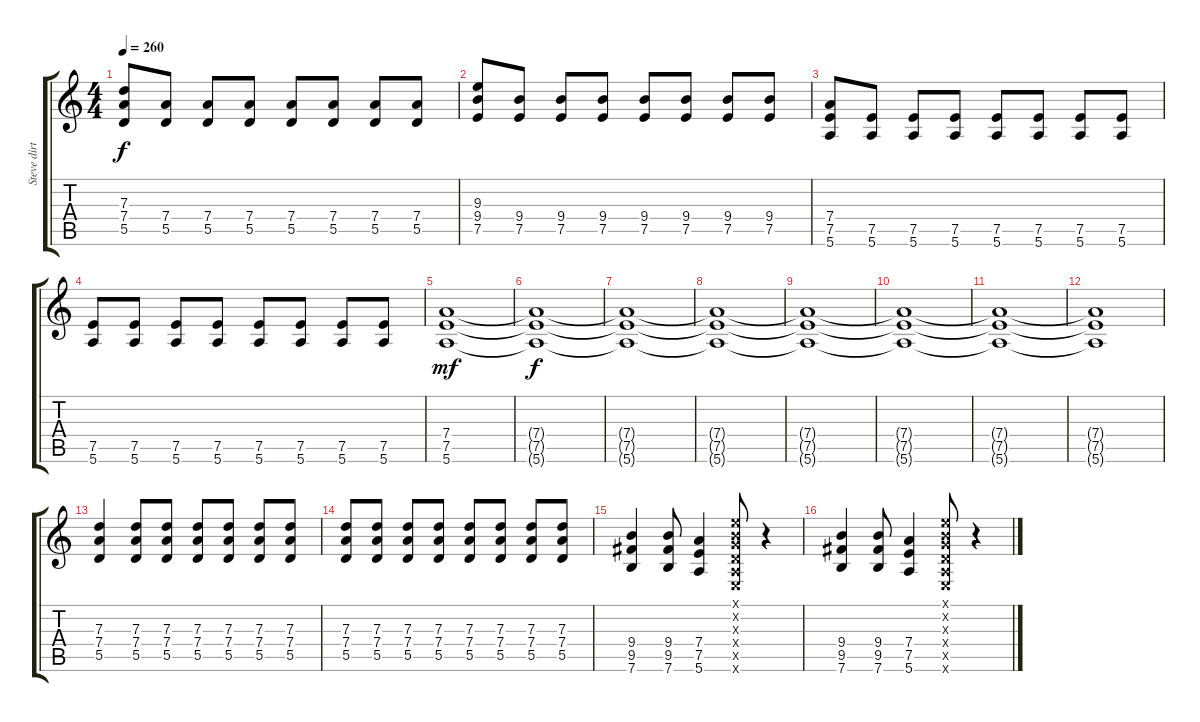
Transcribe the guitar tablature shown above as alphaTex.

\track ("Steve dirty" "Steve dirt") {instrument overdrivenguitar}
\staff {score tabs}
\tuning (E4 B3 G3 D3 A2 E2) {hide}
\ts (4 4)
\tempo 260
\clef g2
\ks c
(7.3 7.4 5.5).8{dy f} (7.4 5.5).8 (7.4 5.5).8 (7.4 5.5).8 (7.4 5.5).8 (7.4 5.5).8 (7.4 5.5).8 (7.4 5.5).8 |
(9.3 9.4 7.5).8 (9.4 7.5).8 (9.4 7.5).8 (9.4 7.5).8 (9.4 7.5).8 (9.4 7.5).8 (9.4 7.5).8 (9.4 7.5).8 |
(7.4 7.5 5.6).8 (7.5 5.6).8 (7.5 5.6).8 (7.5 5.6).8 (7.5 5.6).8 (7.5 5.6).8 (7.5 5.6).8 (7.5 5.6).8 |
(7.5 5.6).8 (7.5 5.6).8 (7.5 5.6).8 (7.5 5.6).8 (7.5 5.6).8 (7.5 5.6).8 (7.5 5.6).8 (7.5 5.6).8 |
(7.4 7.5 5.6).1{dy mf} |
(7.4{t} 7.5{t} 5.6{t}).1{dy f} |
(7.4{t} 7.5{t} 5.6{t}).1 |
(7.4{t} 7.5{t} 5.6{t}).1 |
(7.4{t} 7.5{t} 5.6{t}).1 |
(7.4{t} 7.5{t} 5.6{t}).1 |
(7.4{t} 7.5{t} 5.6{t}).1 |
(7.4{t} 7.5{t} 5.6{t}).1 |
(7.3 7.4 5.5).4 (7.3 7.4 5.5).8 (7.3 7.4 5.5).8 (7.3 7.4 5.5).8 (7.3 7.4 5.5).8 (7.3 7.4 5.5).8 (7.3 7.4 5.5).8 |
(7.3 7.4 5.5).8 (7.3 7.4 5.5).8 (7.3 7.4 5.5).8 (7.3 7.4 5.5).8 (7.3 7.4 5.5).8 (7.3 7.4 5.5).8 (7.3 7.4 5.5).8 (7.3 7.4 5.5).8 |
(9.4 9.5 7.6).4 (9.4 9.5 7.6).8 (7.4 7.5 5.6).4 (0.1{x} 0.2{x} 0.3{x} 0.4{x} 0.5{x} 0.6{x}).8 r.4 |
(9.4 9.5 7.6).4 (9.4 9.5 7.6).8 (7.4 7.5 5.6).4 (0.1{x} 0.2{x} 0.3{x} 0.4{x} 0.5{x} 0.6{x}).8 r.4
